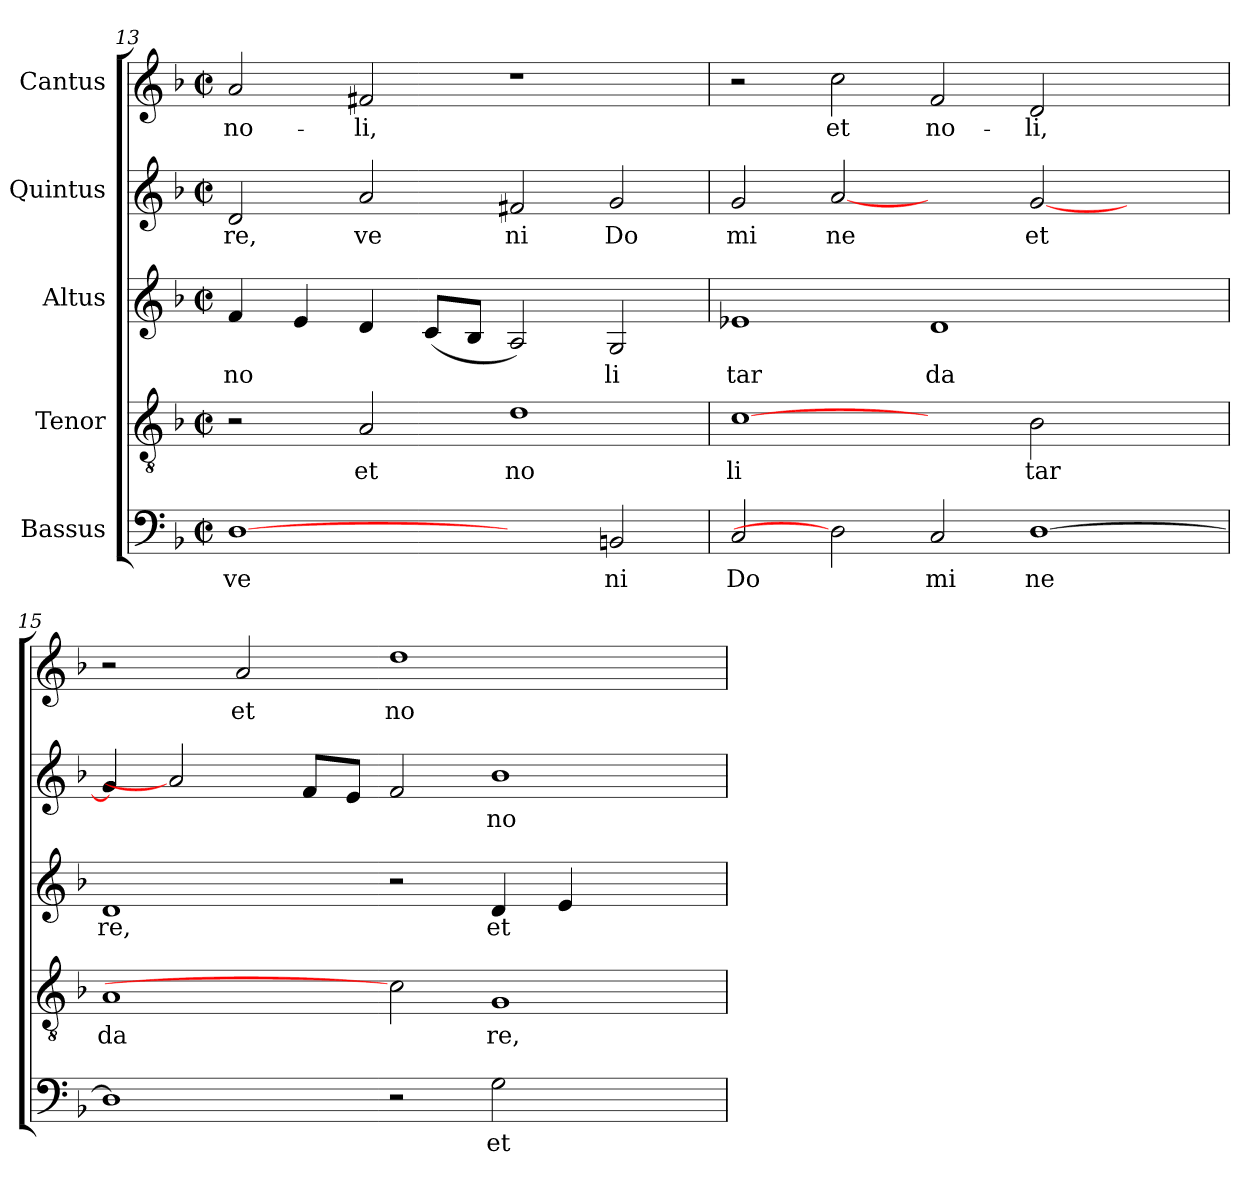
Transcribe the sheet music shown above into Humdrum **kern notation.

**kern	**text	**kern	**text	**kern	**text	**kern	**text	**kern	**text
*part5	*part5	*part4	*part4	*part3	*part3	*part2	*part2	*part1	*part1
*staff5	*staff5	*staff4	*staff4	*staff3	*staff3	*staff2	*staff2	*staff1	*staff1
*I"Bassus	*	*I"Tenor	*	*I"Altus	*	*I"Quintus	*	*I"Cantus	*
*clefF4	*	*clefGv2	*	*clefG2	*	*clefG2	*	*clefG2	*
*k[b-]	*	*k[b-]	*	*k[b-]	*	*k[b-]	*	*k[b-]	*
*F:	*	*F:	*	*F:	*	*F:	*	*F:	*
*M2/2	*	*M2/2	*	*M2/2	*	*M2/2	*	*M2/2	*
*met(c|)	*	*met(c|)	*	*met(c|)	*	*met(c|)	*	*met(c|)	*
=13	=13	=13	=13	=13	=13	=13	=13	=13	=13
!	!LO:LY:b:cj	!	!	!	!LO:LY:b:cj	!	!LO:LY:b:cj	!	!LO:LY:b:cj
[1D	ve	2r	.	4f/	no	2d/	re,	2a/	no-
.	.	.	.	4e/	.	.	.	.	.
!	!	!	!LO:LY:b:cj	!	!	!	!LO:LY:b:cj	!	!LO:LY:b:cj
.	.	2A/	et	4d/	.	2a/	ve	2f#X/	-li,
.	.	.	.	(<8c/L	.	.	.	.	.
.	.	.	.	8B-/J	.	.	.	.	.
!	!	!	!LO:LY:b:cj	!	!	!	!LO:LY:b:cj	!	!
2ryy	.	1d	no	2A/)	.	2f#X/	ni	1r	.
!	!LO:LY:b:cj	!	!	!	!LO:LY:b:cj	!	!LO:LY:b:cj	!	!
2BBn/	ni	.	.	2G/	li	2g/	Do	.	.
=14	=14	=14	=14	=14	=14	=14	=14	=14	=14
!	!LO:LY:b:cj	!	!LO:LY:b:cj	!	!LO:LY:b:cj	!	!LO:LY:b:cj	!	!
2C/	Do	[1c	li	1e-X	tar	2g/	mi	2r	.
!	!	!	!	!	!	!	!LO:LY:b:cj	!	!LO:LY:b:cj
2D]	.	.	.	.	.	[2a	ne	2cc\	et
!	!LO:LY:b:cj	!	!	!	!LO:LY:b:cj	!	!	!	!LO:LY:b:cj
2C/	mi	2ryy	.	1d	da	2ryy	.	2f/	no-
!	!LO:LY:b:cj	!	!LO:LY:b:cj	!	!	!	!LO:LY:b:cj	!	!LO:LY:b:cj
[>1D	ne	2B-\	tar	.	.	[<2g/	et	2d/	-li,
.	.	2ryy	.	2ryy	.	2ryy	.	2ryy	.
=15	=15	=15	=15	=15	=15	=15	=15	=15	=15
!	!	!	!LO:LY:b:cj	!	!LO:LY:b:cj	!	!	!	!
1D]	.	1A	da	1d	re,	4g/]	.	2r	.
.	.	.	.	.	.	2a]	.	.	.
!	!	!	!	!	!	!	!	!	!LO:LY:b:cj
.	.	.	.	.	.	.	.	2a/	et
.	.	.	.	.	.	8f/L	.	.	.
.	.	.	.	.	.	8e/J	.	.	.
!	!	!	!	!	!	!	!	!	!LO:LY:b:cj
2r	.	2c]	.	2r	.	2f/	.	1dd	no-
!	!LO:LY:b:cj	!	!LO:LY:b:cj	!	!LO:LY:b:cj	!	!LO:LY:b:cj	!	!
2G\	et	1G	re,	4d/	et	1b-	no	.	.
.	.	.	.	4e/	.	.	.	.	.
2ryy	.	.	.	2ryy	.	.	.	2ryy	.
=	=	=	=	=	=	=	=	=	=
*-	*-	*-	*-	*-	*-	*-	*-	*-	*-
